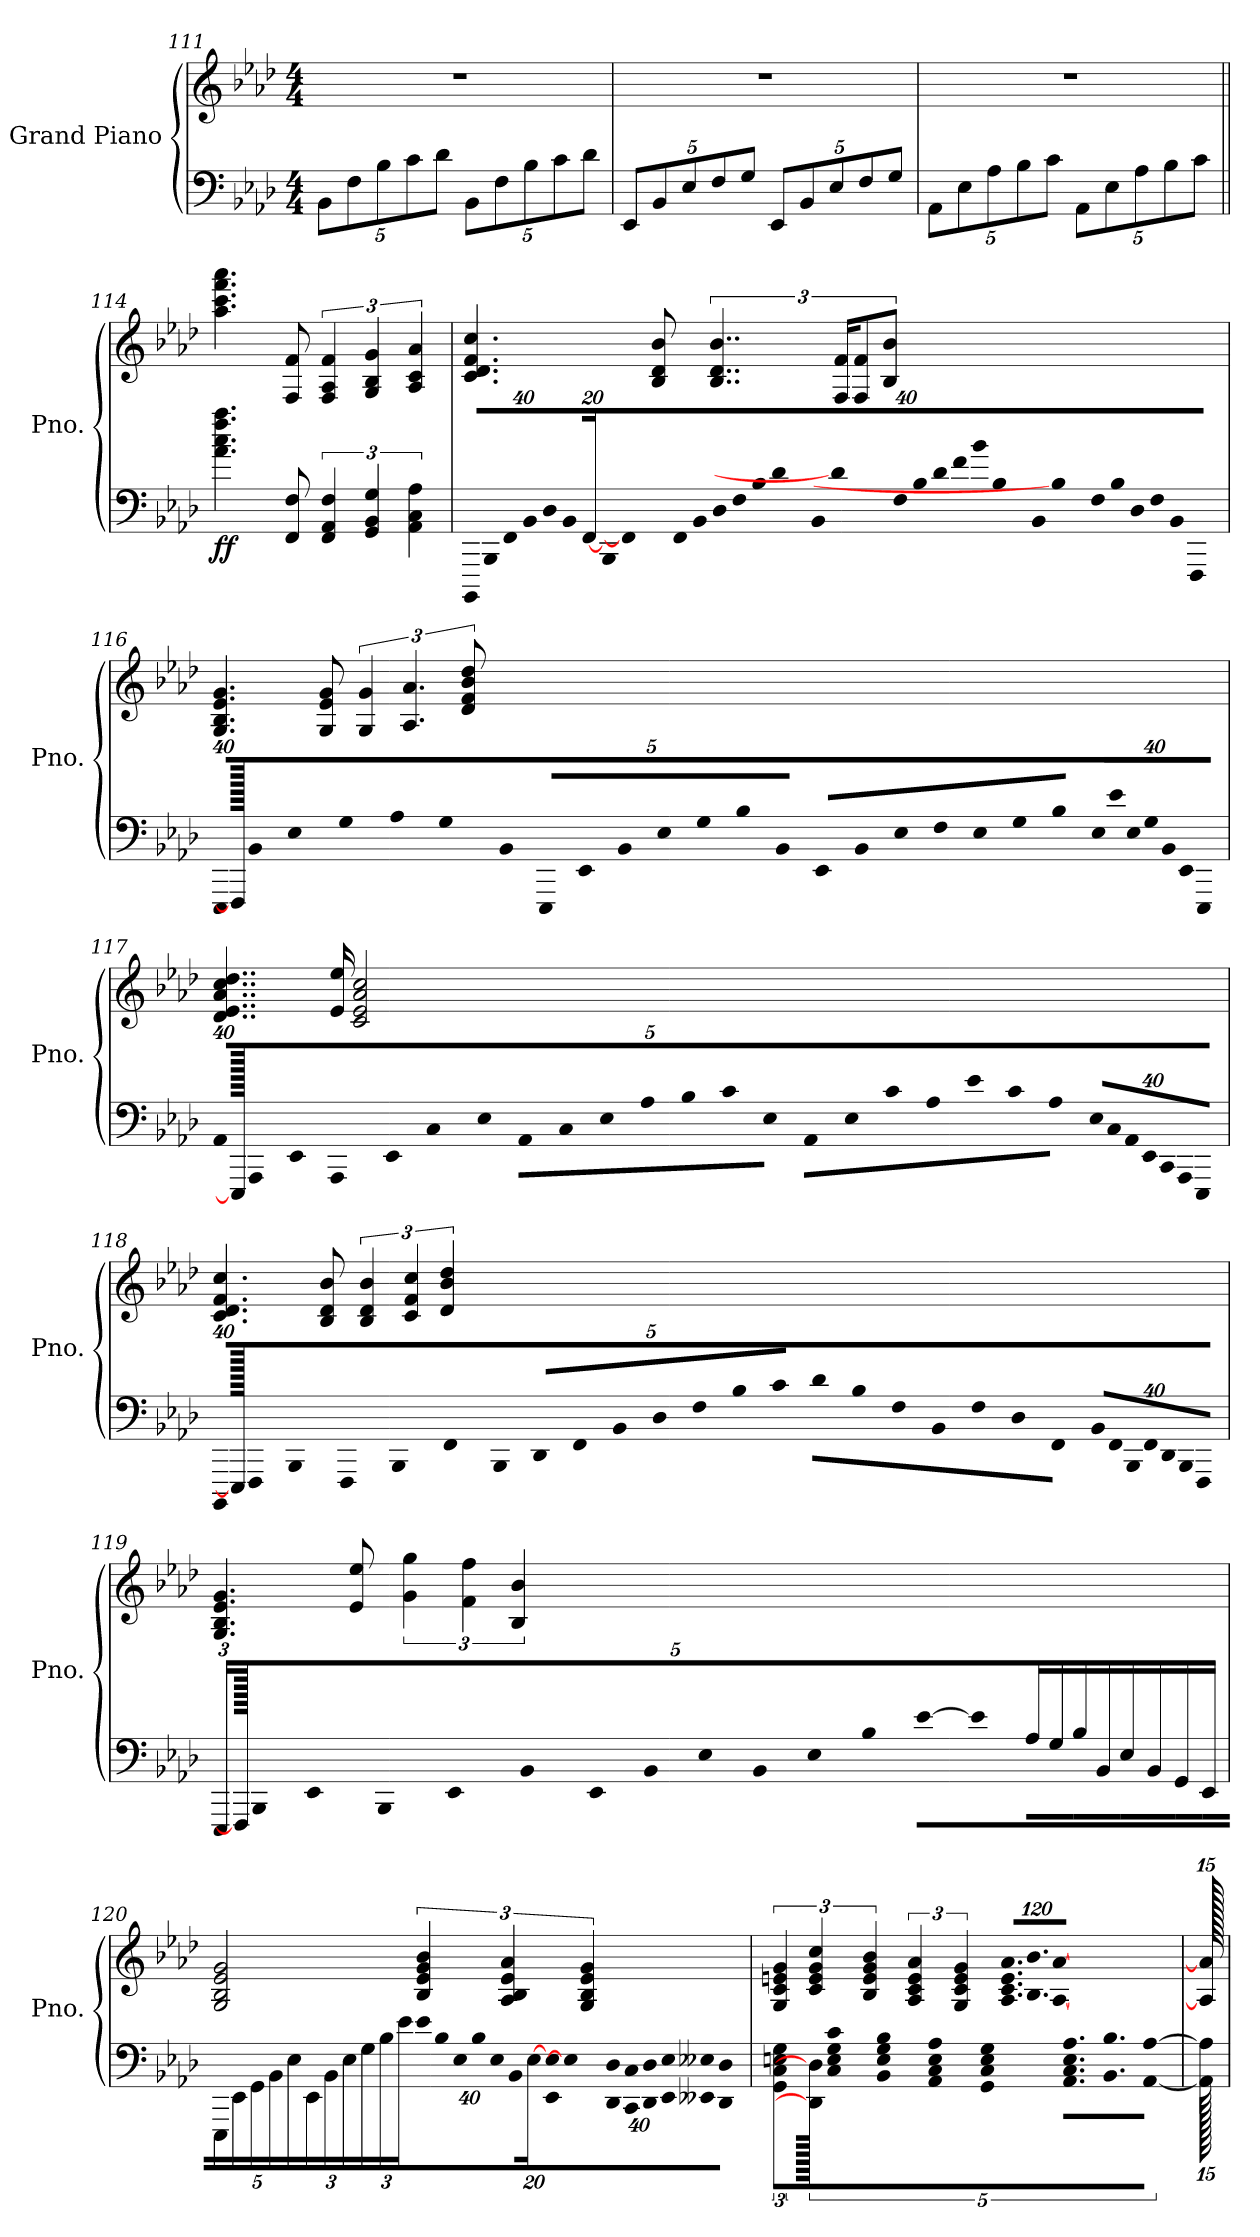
**kern	**kern	**dynam
*part1	*part1	*part1
*staff2	*staff1	*staff1/2
*I"Grand Piano	*	*
*I'Pno.	*	*
*clefF4	*clefG2	*
*k[b-e-a-d-]	*k[b-e-a-d-]	*
*M4/4	*M4/4	*
*Xbrackettup	*	*
=111	=111	=111
10BB-\L	1r	.
10F\	.	.
10B-\	.	.
10c\	.	.
10d-\J	.	.
10BB-\L	.	.
10F\	.	.
10B-\	.	.
10c\	.	.
10d-\J	.	.
!!LO:LB:g=z
=112	=112	=112
10EE-/L	1r	.
10BB-/	.	.
10E-/	.	.
10F/	.	.
10G/J	.	.
10EE-/L	.	.
10BB-/	.	.
10E-/	.	.
10F/	.	.
10G/J	.	.
=113	=113	=113
10AA-\L	1r	.
10E-\	.	.
10A-\	.	.
10B-\	.	.
10c\J	.	.
10AA-\L	.	.
10E-\	.	.
10A-\	.	.
10B-\	.	.
10c\J	.	.
!!LO:LB:g=z
=114||	=114||	=114||
!	!	!LO:DY:b=2
!	!	!LO:DY:n=1:b
4.a-\ 4.cc\ 4.ff\ 4.aa-\	4.aa-\ 4.ccc\ 4.fff\ 4.aaa-\	f f
8FF/ 8F/	8F/ 8f/	.
*brackettup	*	*
6FF/ 6AA-/ 6F/	6F/ 6A-/ 6f/	.
6GG/ 6BB-/ 6G/	6G/ 6B-/ 6g/	.
6AA-\ 6C\ 6A-\	6A-/ 6c/ 6a-/	.
=115	=115	=115
*Xbrackettup	*	*
!LO:N:vis=16	!	!
640%23BBBB-/LL	4.c/ 4.d-/ 4.f/ 4.cc/	.
!LO:N:vis=16	!	!
640%23BBB-/	.	.
!LO:N:vis=16	!	!
640%23FF/	.	.
!LO:N:vis=16	!	!
640%23BB-/	.	.
!LO:N:vis=16	!	!
640%23D-/	.	.
!LO:N:vis=16	!	!
640%23BB-/	.	.
[320%11FF/JJ	.	.
!LO:N:vis=16	!	!
640%23BBB-/LL	.	.
640FF/JJ]	.	.
!LO:N:vis=16	!	!
640%23FF/	.	.
!LO:N:vis=16	!	!
640%23BB-/	.	.
!LO:N:vis=16	!	!
640%23D-/	.	.
.	8B-/ 8d-/ 8b-/	.
!LO:N:vis=16	!	!
640%23F/	.	.
!LO:N:vis=16	!	!
640%23B-/	.	.
[320%11d-/JJ	.	.
.	6..B-/ 6..d-/ 6..b-/	.
!LO:N:vis=16	!	!
640%23BB-\LL	.	.
640d-/JJ]	.	.
!LO:N:vis=16	!	!
640%23F\	.	.
!LO:N:vis=16	!	!
640%23B-\	.	.
!LO:N:vis=16	!	!
640%23d-\	.	.
!LO:N:vis=16	!	!
640%23f\	.	.
!LO:N:vis=16	!	!
640%23b-\	.	.
[320%11B-\JJ	.	.
!LO:N:vis=16	!	!
640%23BB-/LL	.	.
640B-\JJ]	.	.
!LO:N:vis=16	!	!
640%23F/	.	.
.	24F/ 24f/KL	.
!LO:N:vis=16	!	!
640%23B-/	.	.
.	12F/ 12f/	.
!LO:N:vis=16	!	!
640%23D-/	.	.
!LO:N:vis=16	!	!
640%23F/	.	.
.	12B-/ 12b-/J	.
!LO:N:vis=16	!	!
640%23BB-/	.	.
[320%11FFF/JJ	.	.
.	320.ryy	.
!!LO:LB:g=z
=116	=116	=116
!LO:N:vis=16	!	!
640%23EEE-/LL	4.G/ 4.B-/ 4.e-/ 4.g/	.
640FFF/JJ]	.	.
!LO:N:vis=16	!	!
640%23BB-/	.	.
!LO:N:vis=16	!	!
640%23E-/	.	.
!LO:N:vis=16	!	!
640%23G/	.	.
!LO:N:vis=16	!	!
640%23A-/	.	.
!LO:N:vis=16	!	!
640%23G/	.	.
!LO:N:vis=16	!	!
640%23BB-/JJ	.	.
!LO:N:vis=16	!	!
640%23EEE-/LL	.	.
!LO:N:vis=16	!	!
640%23EE-/	.	.
!LO:N:vis=16	!	!
640%23BB-/	.	.
!LO:N:vis=16	!	!
640%23E-/	.	.
.	8G/ 8e-/ 8g/	.
!LO:N:vis=16	!	!
640%23G/	.	.
!LO:N:vis=16	!	!
640%23B-/	.	.
!LO:N:vis=16	!	!
640%23BB-/JJ	.	.
.	6G/ 6g/	.
!LO:N:vis=16	!	!
640%23EE-/LL	.	.
!LO:N:vis=16	!	!
640%23BB-/	.	.
!LO:N:vis=16	!	!
640%23E-/	.	.
!LO:N:vis=16	!	!
640%23F/	.	.
!LO:N:vis=16	!	!
640%23E-/	.	.
.	6.A-/ 6.a-/	.
!LO:N:vis=16	!	!
640%23G/	.	.
!LO:N:vis=16	!	!
640%23B-/JJ	.	.
!LO:N:vis=16	!	!
640%23E-/LL	.	.
!LO:N:vis=16	!	!
640%23e-/	.	.
!LO:N:vis=16	!	!
640%23E-/	.	.
!LO:N:vis=16	!	!
640%23G/	.	.
!LO:N:vis=16	!	!
640%23BB-/	.	.
.	12d-/ 12f/ 12b-/ 12dd-/	.
!LO:N:vis=16	!	!
640%23EE-/	.	.
[320%11EEE-/JJ	.	.
.	160ryy	.
!!LO:LB:g=z
=117	=117	=117
!LO:N:vis=16	!	!
640%23AA-/LL	4..d-/ 4..e-/ 4..a-/ 4..cc/ 4..dd-/	.
640EEE-/JJ]	.	.
!LO:N:vis=16	!	!
640%23AAA-/	.	.
!LO:N:vis=16	!	!
640%23EE-/	.	.
!LO:N:vis=16	!	!
640%23AAA-/	.	.
!LO:N:vis=16	!	!
640%23EE-/	.	.
!LO:N:vis=16	!	!
640%23C/	.	.
!LO:N:vis=16	!	!
640%23E-/JJ	.	.
!LO:N:vis=16	!	!
640%23AA-\LL	.	.
!LO:N:vis=16	!	!
640%23C\	.	.
!LO:N:vis=16	!	!
640%23E-\	.	.
!LO:N:vis=16	!	!
640%23A-\	.	.
!LO:N:vis=16	!	!
640%23B-\	.	.
!LO:N:vis=16	!	!
640%23c\	.	.
.	16e-/ 16ee-/	.
!LO:N:vis=16	!	!
640%23E-\JJ	.	.
.	2c/ 2e-/ 2a-/ 2cc/	.
!LO:N:vis=16	!	!
640%23AA-\LL	.	.
!LO:N:vis=16	!	!
640%23E-\	.	.
!LO:N:vis=16	!	!
640%23c\	.	.
!LO:N:vis=16	!	!
640%23A-\	.	.
!LO:N:vis=16	!	!
640%23e-\	.	.
!LO:N:vis=16	!	!
640%23c\	.	.
!LO:N:vis=16	!	!
640%23A-\JJ	.	.
!LO:N:vis=16	!	!
640%23E-/LL	.	.
!LO:N:vis=16	!	!
640%23C/	.	.
!LO:N:vis=16	!	!
640%23AA-/	.	.
!LO:N:vis=16	!	!
640%23EE-/	.	.
!LO:N:vis=16	!	!
640%23CC/	.	.
!LO:N:vis=16	!	!
640%23AAA-/	.	.
[320%11EEE-/JJ	.	.
.	160ryy	.
!!LO:PB:g=z
=118	=118	=118
!LO:N:vis=16	!	!
640%23BBBB-/LL	4.c/ 4.d-/ 4.f/ 4.cc/	.
640EEE-/JJ]	.	.
!LO:N:vis=16	!	!
640%23FFF/	.	.
!LO:N:vis=16	!	!
640%23BBB-/	.	.
!LO:N:vis=16	!	!
640%23FFF/	.	.
!LO:N:vis=16	!	!
640%23BBB-/	.	.
!LO:N:vis=16	!	!
640%23FF/	.	.
!LO:N:vis=16	!	!
640%23BBB-/JJ	.	.
!LO:N:vis=16	!	!
640%23DD-/LL	.	.
!LO:N:vis=16	!	!
640%23FF/	.	.
!LO:N:vis=16	!	!
640%23BB-/	.	.
!LO:N:vis=16	!	!
640%23D-/	.	.
.	8B-/ 8d-/ 8b-/	.
!LO:N:vis=16	!	!
640%23F/	.	.
!LO:N:vis=16	!	!
640%23B-/	.	.
!LO:N:vis=16	!	!
640%23c/JJ	.	.
.	6B-/ 6d-/ 6b-/	.
!LO:N:vis=16	!	!
640%23d-\LL	.	.
!LO:N:vis=16	!	!
640%23B-\	.	.
!LO:N:vis=16	!	!
640%23F\	.	.
!LO:N:vis=16	!	!
640%23BB-\	.	.
!LO:N:vis=16	!	!
640%23F\	.	.
.	6c/ 6f/ 6cc/	.
!LO:N:vis=16	!	!
640%23D-\	.	.
!LO:N:vis=16	!	!
640%23FF\JJ	.	.
!LO:N:vis=16	!	!
640%23BB-/LL	.	.
!LO:N:vis=16	!	!
640%23FF/	.	.
!LO:N:vis=16	!	!
640%23BBB-/	.	.
.	6d-/ 6b-/ 6dd-/	.
!LO:N:vis=16	!	!
640%23FF/	.	.
!LO:N:vis=16	!	!
640%23DD-/	.	.
!LO:N:vis=16	!	!
640%23BBB-/	.	.
[320%11FFF/JJ	.	.
.	160ryy	.
!!LO:LB:g=z
=119	=119	=119
24EEE-/LL	4.G/ 4.B-/ 4.e-/ 4.g/	.
640FFF/JJ]	.	.
24BBB-/	.	.
24EE-/	.	.
24BBB-/	.	.
24EE-/	.	.
24BB-/JJ	.	.
24EE-/LL	.	.
24BB-/	.	.
24E-/	.	.
.	8e-/ 8ee-/	.
24BB-/	.	.
24E-/	.	.
24B-/JJ	.	.
.	6g\ 6gg\	.
[24e-\LL	.	.
120e-\LL]	.	.
20A-\	.	.
20G\	.	.
20B-\	.	.
.	6f\ 6ff\	.
20BB-\JJ	.	.
16E-/LL	.	.
16BB-/	.	.
.	6B-/ 6b-/	.
16GG/	.	.
16EE-/JJ	.	.
.	640ryy	.
!!LO:LB:g=z
=120	=120	=120
20EEE-/LL	2G/ 2B-/ 2e-/ 2g/	.
20EE-/	.	.
20GG/	.	.
20BB-/	.	.
20E-/JJ	.	.
24EE-\LL	.	.
24BB-\	.	.
24E-\	.	.
24G\	.	.
24B-\	.	.
24e-\JJ	.	.
!LO:N:vis=16	!	!
640%23e-\LL	6B-/ 6e-/ 6g/ 6b-/	.
!LO:N:vis=16	!	!
640%23B-\	.	.
!LO:N:vis=16	!	!
640%23E-\	.	.
!LO:N:vis=16	!	!
640%23B-\	.	.
!LO:N:vis=16	!	!
640%23E-\	.	.
.	6A-/ 6B-/ 6e-/ 6a-/	.
!LO:N:vis=16	!	!
640%23BB-\	.	.
[320%11E-\JJ	.	.
!LO:N:vis=16	!	!
640%23EE-/ 640%23E-/LL	.	.
640E-\JJ]	.	.
!LO:N:vis=16	!	!
640%23DD-/ 640%23D-/	.	.
!LO:N:vis=16	!	!
640%23CC/ 640%23C/	.	.
.	6G/ 6B-/ 6e-/ 6g/	.
!LO:N:vis=16	!	!
640%23DD-/ 640%23D-/	.	.
!LO:N:vis=16	!	!
640%23EE-/ 640%23E-/	.	.
!LO:N:vis=16	!	!
640%23EE--X/ 640%23E--X/	.	.
[320%11DD-/ [320%11D-/JJ	.	.
.	640ryy	.
=121	=121	=121
*brackettup	*	*
6GG/ 6C/ 6En/ 6G/	6G/ 6c/ 6en/ 6g/	.
640DD-/] 640D-/]JJ	6c/ 6e/ 6g/ 6cc/	.
6C\ 6E\ 6G\ 6c\	.	.
.	6B-/ 6e/ 6g/ 6b-/	.
6BB-\ 6E\ 6G\ 6B-\	.	.
.	6A-/ 6c/ 6e/ 6a-/	.
6AA-\ 6C\ 6E\ 6A-\	.	.
.	6G/ 6c/ 6e/ 6g/	.
6GG/ 6C/ 6E/ 6G/	.	.
*	*Xbrackettup	*
!	!LO:N:vis=16.	!
.	1920%107A-/ 1920%107c/ 1920%107e/ 1920%107a-/L	.
*Xbrackettup	*	*
!LO:N:vis=16.	!	!
1920%107AA-\ 1920%107C\ 1920%107E\ 1920%107A-\L	.	.
!	!LO:N:vis=16.	!
.	1920%107B-/ 1920%107b-/	.
!LO:N:vis=16.	!	!
1920%107BB-\ 1920%107B-\	.	.
.	[960%53A-/ [960%53a-/J	.
[960%53AA-\ [960%53A-\J	.	.
.	640ryy	.
=122	=122	=122
1920AA-\] 1920A-\]	1920A-/] 1920a-/]	.
=	=	=
*-	*-	*-
